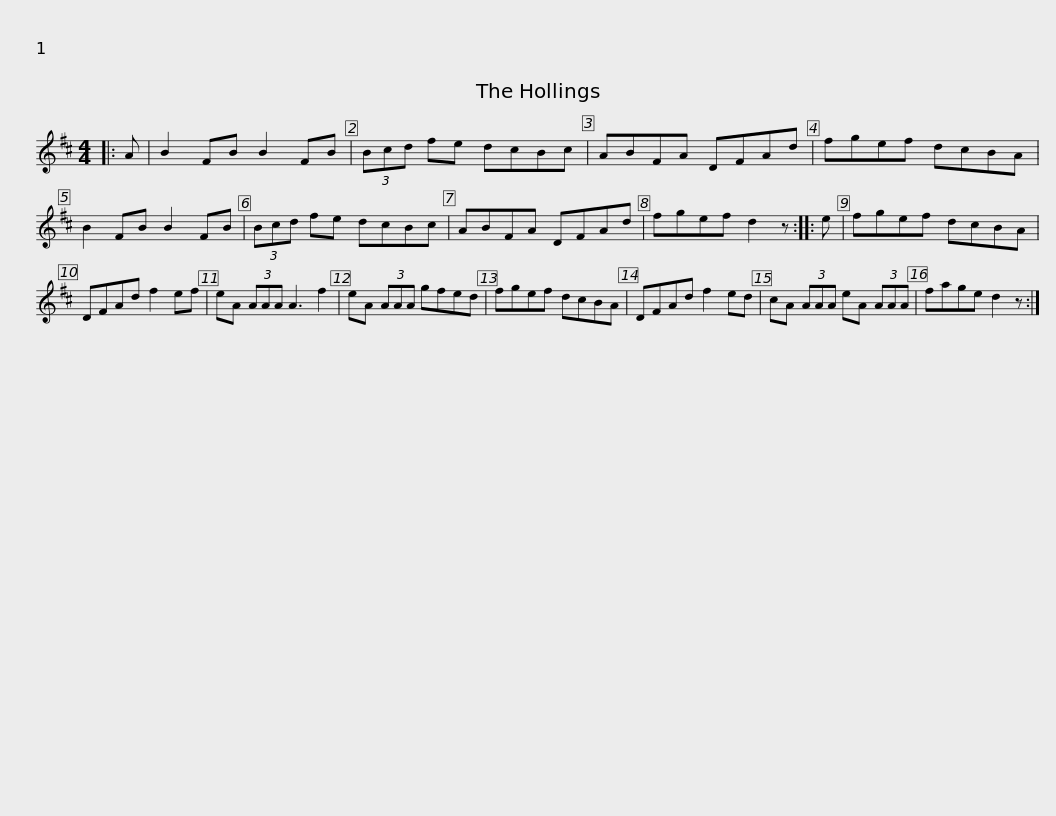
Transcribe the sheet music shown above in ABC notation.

X:1
L:1/8
M:4/4
I:linebreak $
K:D
V:1 treble
V:1
|: A | B2 FB B2 FB | (3Bcd fe dcBc | ABFA DFAd | fgef dcBA | %5
 B2 FB B2 FB |$ (3Bcd fe dcBc | ABFA DFAd | fgef d2 z :: e | %10
 fgef dcBA | DFAd f2 ef |$ eA (3AAA A3 f2 | eA (3AAA gfed | fgef dcBA | %15
 DFAd f2 ed | cA (3AAA eA (3AAA |$ fage d2 z :| %18
